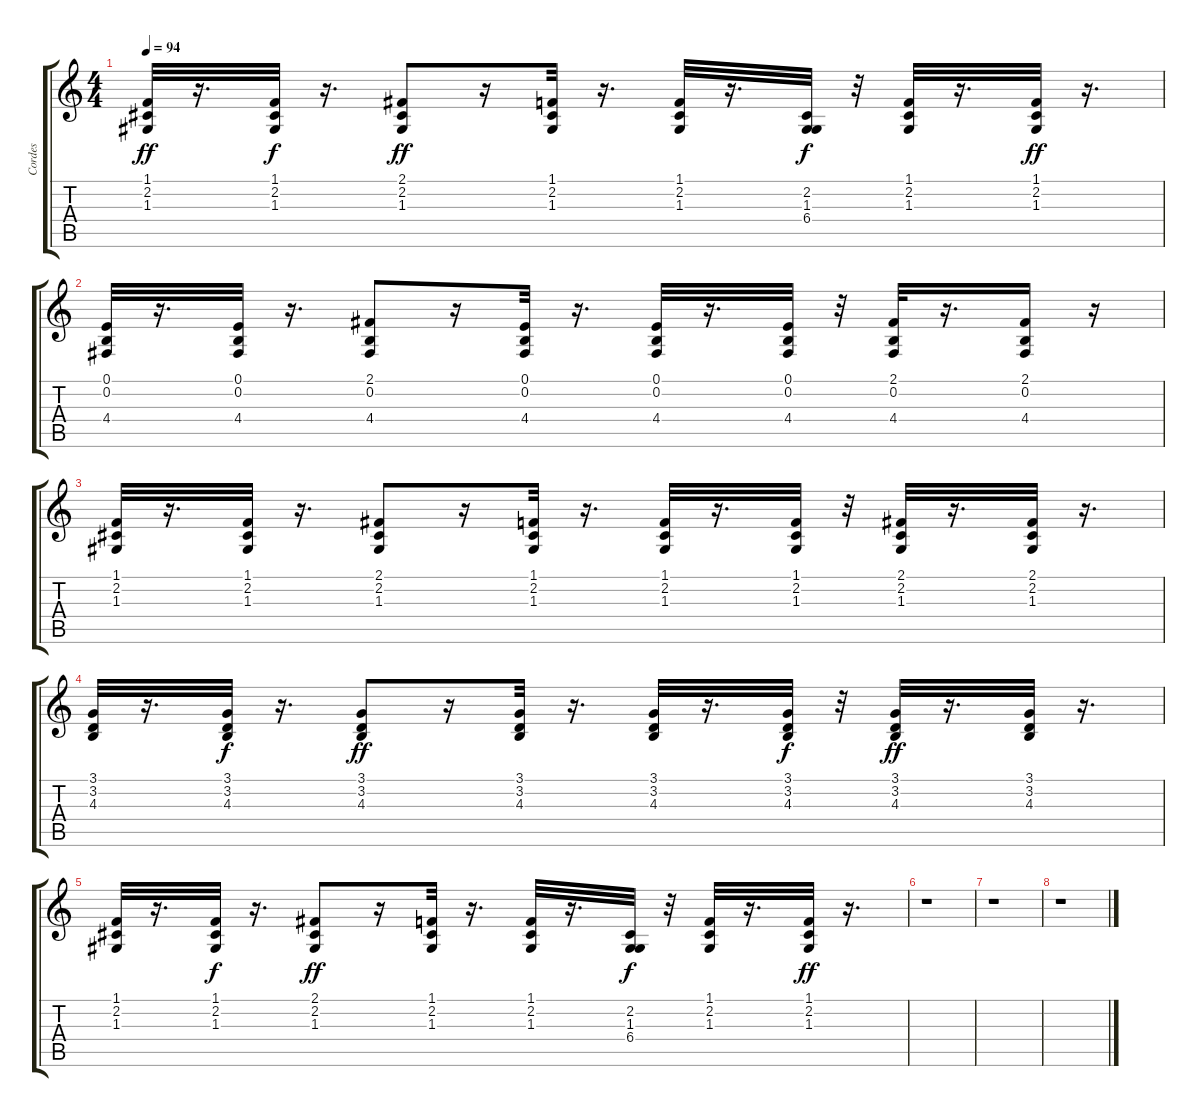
\track ("Cordes" "Cordes") {instrument stringensemble1}
\staff {score tabs}
\tuning (E4 B3 G3 D3 A2 E2) {hide}
\ts (4 4)
\tempo 94
\clef g2
\ks c
(1.1 2.2 1.3).32{dy ff} r.16{d} (1.1 2.2 1.3).32{dy f} r.16{d} (2.1 2.2 1.3).8{dy ff} r.16 (1.1 2.2 1.3).32 r.16{d} (1.1 2.2 1.3).32 r.16{d} (2.2 1.3 6.4).32{dy f} r.32 (1.1 2.2 1.3).32 r.16{d} (1.1 2.2 1.3).32{dy ff} r.16{d} |
(0.1 0.2 4.4).32 r.16{d} (0.1 0.2 4.4).32 r.16{d} (2.1 0.2 4.4).8 r.16 (0.1 0.2 4.4).32 r.16{d} (0.1 0.2 4.4).32 r.16{d} (0.1 0.2 4.4).32 r.32 (2.1 0.2 4.4).32 r.16{d} (2.1 0.2 4.4).16 r.16 |
(1.1 2.2 1.3).32 r.16{d} (1.1 2.2 1.3).32 r.16{d} (2.1 2.2 1.3).8 r.16 (1.1 2.2 1.3).32 r.16{d} (1.1 2.2 1.3).32 r.16{d} (1.1 2.2 1.3).32 r.32 (2.1 2.2 1.3).32 r.16{d} (2.1 2.2 1.3).32 r.16{d} |
(3.1 3.2 4.3).32 r.16{d} (3.1 3.2 4.3).32{dy f} r.16{d} (3.1 3.2 4.3).8{dy ff} r.16 (3.1 3.2 4.3).32 r.16{d} (3.1 3.2 4.3).32 r.16{d} (3.1 3.2 4.3).32{dy f} r.32 (3.1 3.2 4.3).32{dy ff} r.16{d} (3.1 3.2 4.3).32 r.16{d} |
(1.1 2.2 1.3).32 r.16{d} (1.1 2.2 1.3).32{dy f} r.16{d} (2.1 2.2 1.3).8{dy ff} r.16 (1.1 2.2 1.3).32 r.16{d} (1.1 2.2 1.3).32 r.16{d} (2.2 1.3 6.4).32{dy f} r.32 (1.1 2.2 1.3).32 r.16{d} (1.1 2.2 1.3).32{dy ff} r.16{d} |
r.1 |
r.1 |
r.1
